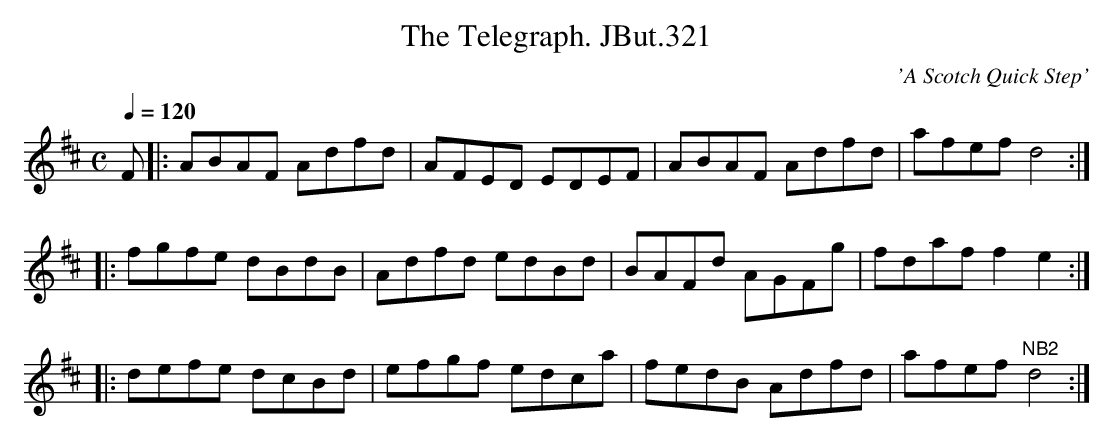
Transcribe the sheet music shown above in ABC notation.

X:1
T:Telegraph. JBut.321, The
C: 'A Scotch Quick Step'
M:C
L:1/8
Q:1/4=120
K:D
F|:ABAF Adfd|AFED EDEF|ABAF Adfd| afef d4:|
|: fgfe dBdB|Adfd edBd|BAFd AGFg|fdaf f2e2:|
|: defe dcBd|efgf edca|fedB Adfd|afef "^NB2"d4 :|
